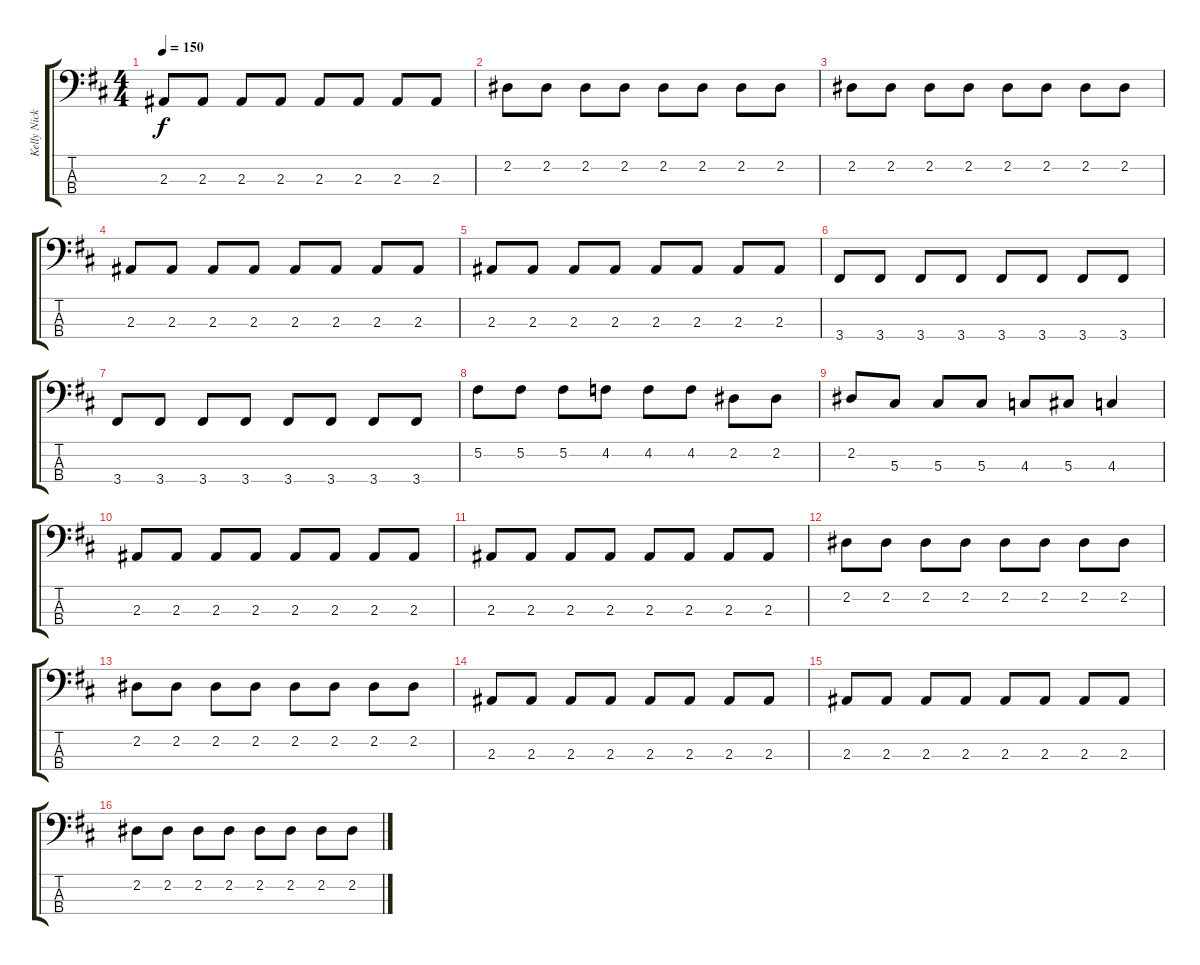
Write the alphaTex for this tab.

\track ("Kelly Nickels" "Kelly Nick") {instrument electricbasspick}
\staff {score tabs}
\tuning (Gb2 Db2 Ab1 Eb1) {hide}
\ts (4 4)
\tempo 150
\clef f4
\ks d
2.3.8{dy f} 2.3.8 2.3.8 2.3.8 2.3.8 2.3.8 2.3.8 2.3.8 |
2.2.8 2.2.8 2.2.8 2.2.8 2.2.8 2.2.8 2.2.8 2.2.8 |
2.2.8 2.2.8 2.2.8 2.2.8 2.2.8 2.2.8 2.2.8 2.2.8 |
2.3.8 2.3.8 2.3.8 2.3.8 2.3.8 2.3.8 2.3.8 2.3.8 |
2.3.8 2.3.8 2.3.8 2.3.8 2.3.8 2.3.8 2.3.8 2.3.8 |
3.4.8 3.4.8 3.4.8 3.4.8 3.4.8 3.4.8 3.4.8 3.4.8 |
3.4.8 3.4.8 3.4.8 3.4.8 3.4.8 3.4.8 3.4.8 3.4.8 |
5.2.8 5.2.8 5.2.8 4.2.8 4.2.8 4.2.8 2.2.8 2.2.8 |
2.2.8 5.3.8 5.3.8 5.3.8 4.3.8 5.3.8 4.3.4 |
2.3.8 2.3.8 2.3.8 2.3.8 2.3.8 2.3.8 2.3.8 2.3.8 |
2.3.8 2.3.8 2.3.8 2.3.8 2.3.8 2.3.8 2.3.8 2.3.8 |
2.2.8 2.2.8 2.2.8 2.2.8 2.2.8 2.2.8 2.2.8 2.2.8 |
2.2.8 2.2.8 2.2.8 2.2.8 2.2.8 2.2.8 2.2.8 2.2.8 |
2.3.8 2.3.8 2.3.8 2.3.8 2.3.8 2.3.8 2.3.8 2.3.8 |
2.3.8 2.3.8 2.3.8 2.3.8 2.3.8 2.3.8 2.3.8 2.3.8 |
2.2.8 2.2.8 2.2.8 2.2.8 2.2.8 2.2.8 2.2.8 2.2.8
